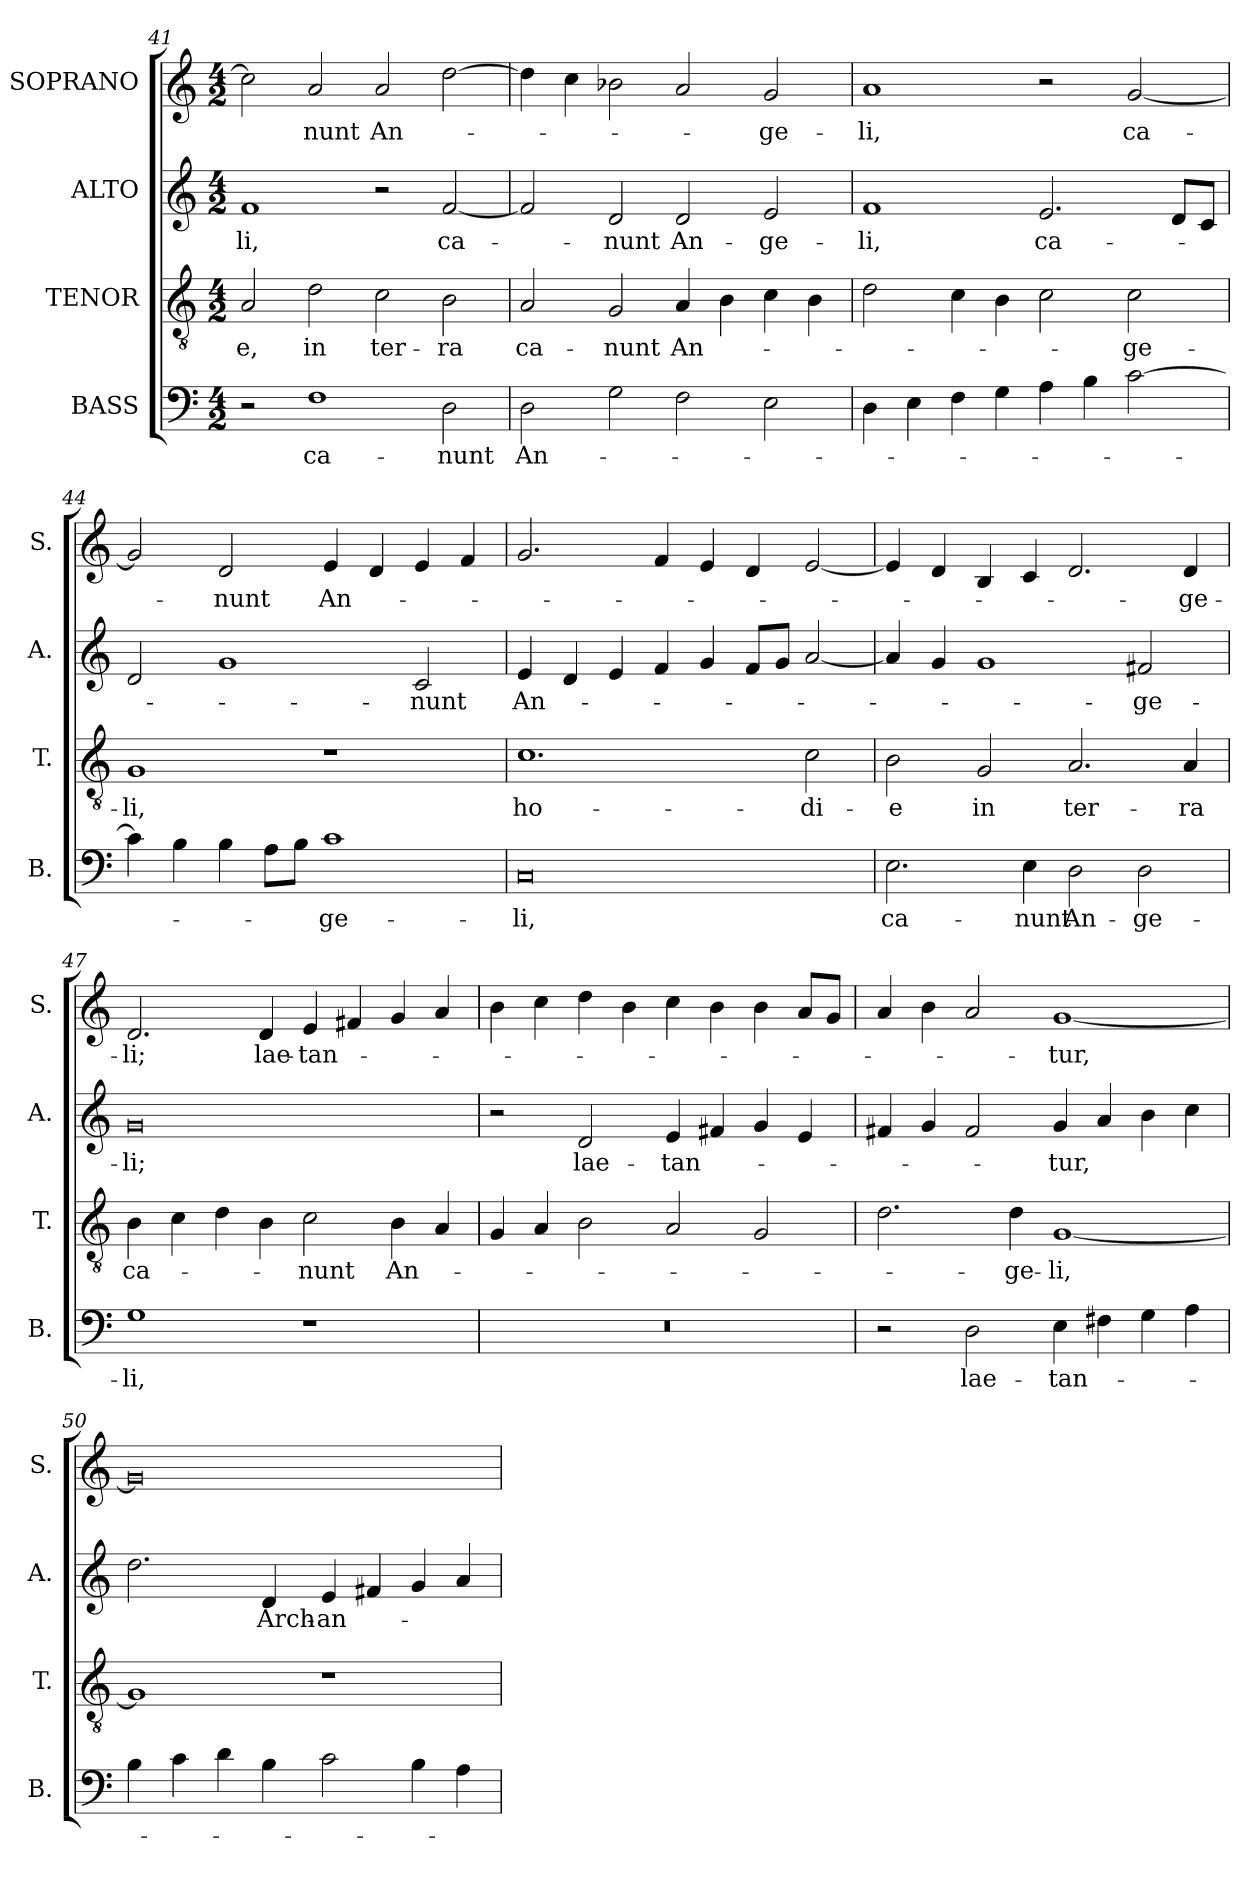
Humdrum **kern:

**kern	**text	**kern	**text	**kern	**text	**kern	**text
*part4	*part4	*part3	*part3	*part2	*part2	*part1	*part1
*staff4	*staff4	*staff3	*staff3	*staff2	*staff2	*staff1	*staff1
*I"BASS	*	*I"TENOR	*	*I"ALTO	*	*I"SOPRANO	*
*I'B.	*	*I'T.	*	*I'A.	*	*I'S.	*
*clefF4	*	*clefGv2	*	*clefG2	*	*clefG2	*
*	*	*ITrd7c12	*	*	*	*	*
*k[]	*	*k[]	*	*k[]	*	*k[]	*
*C:	*	*C:	*	*C:	*	*C:	*
*M4/2	*	*M4/2	*	*M4/2	*	*M4/2	*
=41	=41	=41	=41	=41	=41	=41	=41
!	!	!	!LO:LY:b	!	!LO:LY:b	!	!
2r	.	2AA/	-e,	1f	-li,	2cc\]	.
!	!LO:LY:b	!	!LO:LY:b	!	!	!	!LO:LY:b
1F	ca-	2D\	in	.	.	2a/	-nunt
!	!	!	!LO:LY:b	!	!	!	!LO:LY:b
.	.	2C\	ter-	2r	.	2a/	An-
!	!LO:LY:b	!	!LO:LY:b	!	!LO:LY:b	!	!
2D\	-nunt	2BB\	-ra	[<2f/	ca-	[>2dd\	.
!!LO:PB:g=z
=42	=42	=42	=42	=42	=42	=42	=42
!	!LO:LY:b	!	!LO:LY:b	!	!	!	!
2D\	An-	2AA/	ca-	2f/]	.	4dd\]	.
.	.	.	.	.	.	4cc\	.
!	!	!	!LO:LY:b	!	!LO:LY:b	!	!
2G\	.	2GG/	-nunt	2d/	-nunt	2b-X\	.
!	!	!	!LO:LY:b	!	!LO:LY:b	!	!
2F\	.	4AA/	An-	2d/	An-	2a/	.
.	.	4BB\	.	.	.	.	.
!	!	!	!	!	!LO:LY:b	!	!LO:LY:b
2E\	.	4C\	.	2e/	-ge-	2g/	-ge-
.	.	4BB\	.	.	.	.	.
=43	=43	=43	=43	=43	=43	=43	=43
!	!	!	!	!	!LO:LY:b	!	!LO:LY:b
4D\	.	2D\	.	1f	-li,	1a	-li,
4E\	.	.	.	.	.	.	.
4F\	.	4C\	.	.	.	.	.
4G\	.	4BB\	.	.	.	.	.
!	!	!	!	!	!LO:LY:b	!	!
4A\	.	2C\	.	2.e/	ca-	2r	.
4B\	.	.	.	.	.	.	.
!	!	!	!LO:LY:b	!	!	!	!LO:LY:b
[>2c\	.	2C\	-ge-	.	.	[<2g/	ca-
.	.	.	.	8d/L	.	.	.
.	.	.	.	8c/J	.	.	.
=44	=44	=44	=44	=44	=44	=44	=44
!	!	!	!LO:LY:b	!	!	!	!
4c\]	.	1GG	-li,	2d/	.	2g/]	.
4B\	.	.	.	.	.	.	.
!	!	!	!	!	!	!	!LO:LY:b
4B\	.	.	.	1g	.	2d/	-nunt
8A\L	.	.	.	.	.	.	.
8B\J	.	.	.	.	.	.	.
!	!LO:LY:b	!	!	!	!	!	!LO:LY:b
1c	-ge-	1r	.	.	.	4e/	An-
.	.	.	.	.	.	4d/	.
!	!	!	!	!	!LO:LY:b	!	!
.	.	.	.	2c/	-nunt	4e/	.
.	.	.	.	.	.	4f/	.
=45	=45	=45	=45	=45	=45	=45	=45
!	!LO:LY:b	!	!LO:LY:b	!	!LO:LY:b	!	!
0C	-li,	1.C	ho-	4e/	An-	2.g/	.
.	.	.	.	4d/	.	.	.
.	.	.	.	4e/	.	.	.
.	.	.	.	4f/	.	4f/	.
.	.	.	.	4g/	.	4e/	.
.	.	.	.	8f/L	.	4d/	.
.	.	.	.	8g/J	.	.	.
!	!	!	!LO:LY:b	!	!	!	!
.	.	2C\	-di-	[<2a/	.	[<2e/	.
=46	=46	=46	=46	=46	=46	=46	=46
!	!LO:LY:b	!	!LO:LY:b	!	!	!	!
2.E\	ca-	2BB\	-e	4a/]	.	4e/]	.
.	.	.	.	4g/	.	4d/	.
!	!	!	!LO:LY:b	!	!	!	!
.	.	2GG/	in	1g	.	4B/	.
!	!LO:LY:b	!	!	!	!	!	!
4E\	-nunt	.	.	.	.	4c/	.
!	!LO:LY:b	!	!LO:LY:b	!	!	!	!
2D\	An-	2.AA/	ter-	.	.	2.d/	.
!	!LO:LY:b	!	!	!	!LO:LY:b	!	!
2D\	-ge-	.	.	2f#X/	-ge-	.	.
!	!	!	!LO:LY:b	!	!	!	!LO:LY:b
.	.	4AA/	-ra	.	.	4d/	-ge-
!!LO:LB:g=z
=47	=47	=47	=47	=47	=47	=47	=47
!	!LO:LY:b	!	!LO:LY:b	!	!LO:LY:b	!	!LO:LY:b
1G	-li,	4BB\	ca-	0g	-li;	2.d/	-li;
.	.	4C\	.	.	.	.	.
.	.	4D\	.	.	.	.	.
!	!	!	!	!	!	!	!LO:LY:b
.	.	4BB\	.	.	.	4d/	lae-
!	!	!	!LO:LY:b	!	!	!	!LO:LY:b
1r	.	2C\	-nunt	.	.	4e/	-tan-
.	.	.	.	.	.	4f#X/	.
!	!	!	!LO:LY:b	!	!	!	!
.	.	4BB\	An-	.	.	4g/	.
.	.	4AA/	.	.	.	4a/	.
=48	=48	=48	=48	=48	=48	=48	=48
!LO:N:vis=1	!	!	!	!	!	!	!
0r	.	4GG/	.	2r	.	4b\	.
.	.	4AA/	.	.	.	4cc\	.
!	!	!	!	!	!LO:LY:b	!	!
.	.	2BB\	.	2d/	lae-	4dd\	.
.	.	.	.	.	.	4b\	.
!	!	!	!	!	!LO:LY:b	!	!
.	.	2AA/	.	4e/	-tan-	4cc\	.
.	.	.	.	4f#X/	.	4b\	.
.	.	2GG/	.	4g/	.	4b\	.
.	.	.	.	4e/	.	8a/L	.
.	.	.	.	.	.	8g/J	.
=49	=49	=49	=49	=49	=49	=49	=49
2r	.	2.D\	.	4f#X/	.	4a/	.
.	.	.	.	4g/	.	4b\	.
!	!LO:LY:b	!	!	!	!	!	!
2D\	lae-	.	.	2f#/	.	2a/	.
!	!	!	!LO:LY:b	!	!	!	!
.	.	4D\	-ge-	.	.	.	.
!	!LO:LY:b	!	!LO:LY:b	!	!LO:LY:b	!	!LO:LY:b
4E\	-tan-	[<1GG	-li,	4g/	-tur,	[<1g	-tur,
4F#X\	.	.	.	4a/	.	.	.
4G\	.	.	.	4b\	.	.	.
4A\	.	.	.	4cc\	.	.	.
=50	=50	=50	=50	=50	=50	=50	=50
4B\	.	1GG]	.	2.dd\	.	0g]	.
4c\	.	.	.	.	.	.	.
4d\	.	.	.	.	.	.	.
!	!	!	!	!	!LO:LY:b	!	!
4B\	.	.	.	4d/	Arch-	.	.
!	!	!	!	!	!LO:LY:b	!	!
2c\	.	1r	.	4e/	-an-	.	.
.	.	.	.	4f#X/	.	.	.
4B\	.	.	.	4g/	.	.	.
4A\	.	.	.	4a/	.	.	.
=	=	=	=	=	=	=	=
*-	*-	*-	*-	*-	*-	*-	*-
